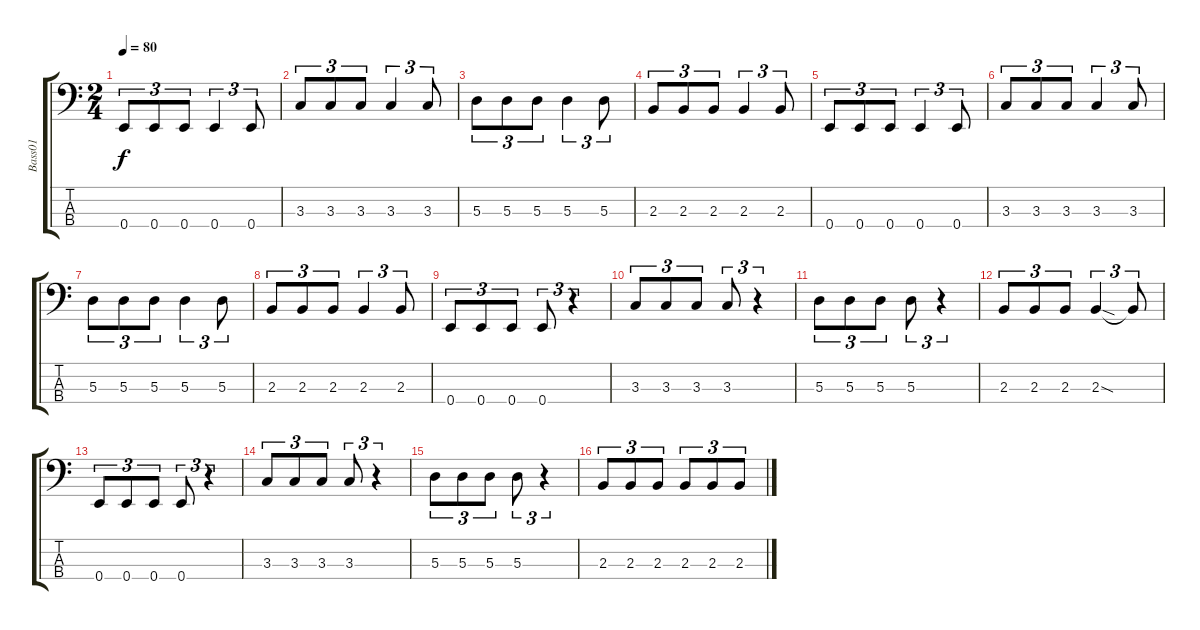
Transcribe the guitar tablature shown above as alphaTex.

\track ("Bass01" "Bass01") {instrument electricbassfinger}
\staff {score tabs}
\tuning (G2 D2 A1 E1) {hide}
\ts (2 4)
\tempo 80
\clef f4
\ks c
0.4.8{tu (3 2) dy f} 0.4.8{tu (3 2)} 0.4.8{tu (3 2)} 0.4.4{tu (3 2)} 0.4.8{tu (3 2)} |
3.3.8{tu (3 2)} 3.3.8{tu (3 2)} 3.3.8{tu (3 2)} 3.3.4{tu (3 2)} 3.3.8{tu (3 2)} |
5.3.8{tu (3 2)} 5.3.8{tu (3 2)} 5.3.8{tu (3 2)} 5.3.4{tu (3 2)} 5.3.8{tu (3 2)} |
2.3.8{tu (3 2)} 2.3.8{tu (3 2)} 2.3.8{tu (3 2)} 2.3.4{tu (3 2)} 2.3.8{tu (3 2)} |
0.4.8{tu (3 2)} 0.4.8{tu (3 2)} 0.4.8{tu (3 2)} 0.4.4{tu (3 2)} 0.4.8{tu (3 2)} |
3.3.8{tu (3 2)} 3.3.8{tu (3 2)} 3.3.8{tu (3 2)} 3.3.4{tu (3 2)} 3.3.8{tu (3 2)} |
5.3.8{tu (3 2)} 5.3.8{tu (3 2)} 5.3.8{tu (3 2)} 5.3.4{tu (3 2)} 5.3.8{tu (3 2)} |
2.3.8{tu (3 2)} 2.3.8{tu (3 2)} 2.3.8{tu (3 2)} 2.3.4{tu (3 2)} 2.3.8{tu (3 2)} |
0.4.8{tu (3 2)} 0.4.8{tu (3 2)} 0.4.8{tu (3 2)} 0.4.8{tu (3 2)} r.4{tu (3 2)} |
3.3.8{tu (3 2)} 3.3.8{tu (3 2)} 3.3.8{tu (3 2)} 3.3.8{tu (3 2)} r.4{tu (3 2)} |
5.3.8{tu (3 2)} 5.3.8{tu (3 2)} 5.3.8{tu (3 2)} 5.3.8{tu (3 2)} r.4{tu (3 2)} |
2.3.8{tu (3 2)} 2.3.8{tu (3 2)} 2.3.8{tu (3 2)} 2.3{sod}.4{tu (3 2)} 2.3{t}.8{tu (3 2)} |
0.4.8{tu (3 2)} 0.4.8{tu (3 2)} 0.4.8{tu (3 2)} 0.4.8{tu (3 2)} r.4{tu (3 2)} |
3.3.8{tu (3 2)} 3.3.8{tu (3 2)} 3.3.8{tu (3 2)} 3.3.8{tu (3 2)} r.4{tu (3 2)} |
5.3.8{tu (3 2)} 5.3.8{tu (3 2)} 5.3.8{tu (3 2)} 5.3.8{tu (3 2)} r.4{tu (3 2)} |
2.3.8{tu (3 2)} 2.3.8{tu (3 2)} 2.3.8{tu (3 2)} 2.3.8{tu (3 2)} 2.3.8{tu (3 2)} 2.3.8{tu (3 2)}
